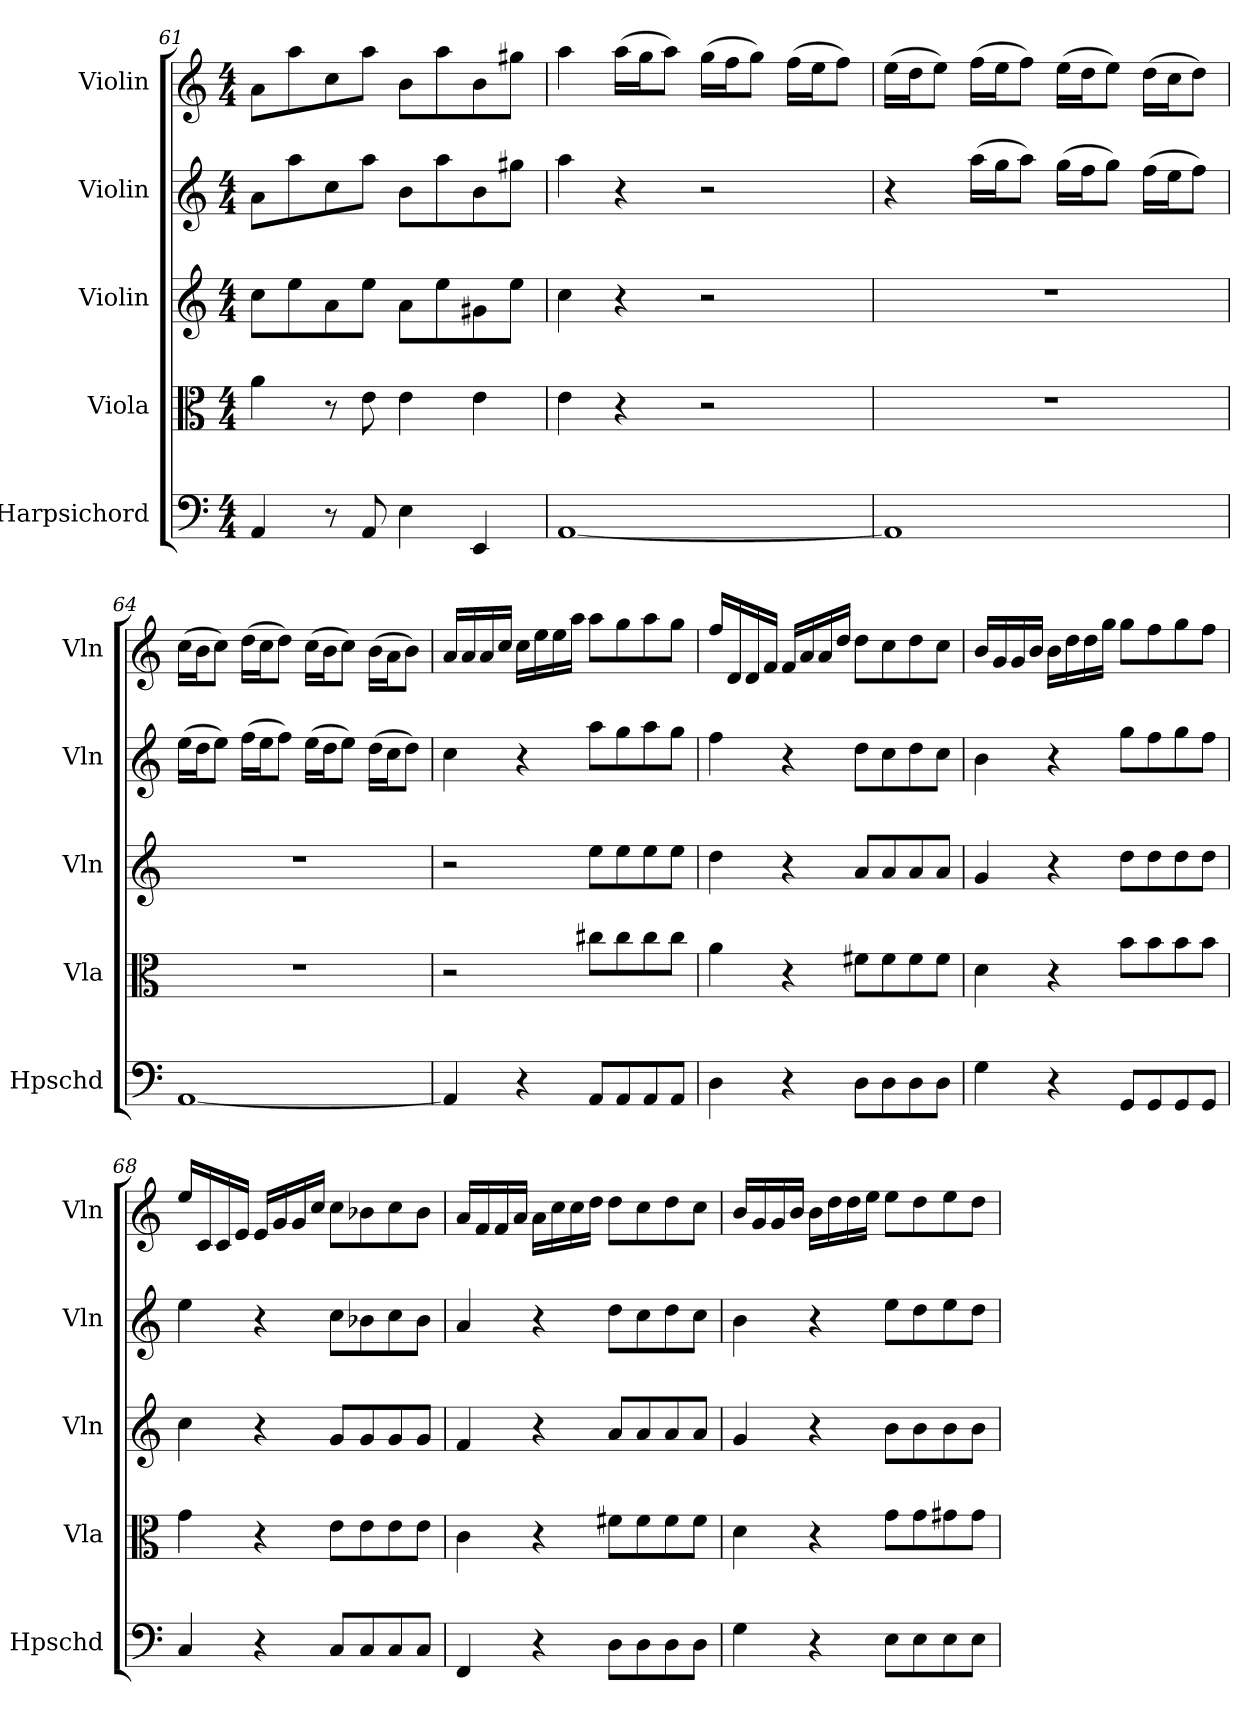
**kern	**kern	**kern	**kern	**kern
*part5	*part4	*part3	*part2	*part1
*staff5	*staff4	*staff3	*staff2	*staff1
*I"Harpsichord	*I"Viola	*I"Violin	*I"Violin	*I"Violin
*I'Hpschd	*I'Vla	*I'Vln	*I'Vln	*I'Vln
*clefF4	*clefC3	*clefG2	*clefG2	*clefG2
*k[]	*k[]	*k[]	*k[]	*k[]
*C:	*C:	*C:	*C:	*C:
*M4/4	*M4/4	*M4/4	*M4/4	*M4/4
=61	=61	=61	=61	=61
4AA/	4a\	8cc\L	8a\L	8a\L
.	.	8ee\	8aa\	8aa\
8r	8r	8a\	8cc\	8cc\
8AA/	8e\	8ee\J	8aa\J	8aa\J
4E\	4e\	8a\L	8b\L	8b\L
.	.	8ee\	8aa\	8aa\
4EE/	4e\	8g#X\	8b\	8b\
.	.	8ee\J	8gg#X\J	8gg#X\J
=62	=62	=62	=62	=62
[1AA/	4e\	4cc\	4aa\	4aa\
.	4r	4r	4r	(16aa\LL
.	.	.	.	16gg\J
.	.	.	.	8aa\J)
.	2r	2r	2r	(16gg\LL
.	.	.	.	16ff\J
.	.	.	.	8gg\J)
.	.	.	.	(16ff\LL
.	.	.	.	16ee\J
.	.	.	.	8ff\J)
=63	=63	=63	=63	=63
1AA/]	1r	1r	4r	(16ee\LL
.	.	.	.	16dd\J
.	.	.	.	8ee\J)
.	.	.	(16aa\LL	(16ff\LL
.	.	.	16gg\J	16ee\J
.	.	.	8aa\J)	8ff\J)
.	.	.	(16gg\LL	(16ee\LL
.	.	.	16ff\J	16dd\J
.	.	.	8gg\J)	8ee\J)
.	.	.	(16ff\LL	(16dd\LL
.	.	.	16ee\J	16cc\J
.	.	.	8ff\J)	8dd\J)
=64	=64	=64	=64	=64
[1AA/	1r	1r	(16ee\LL	(16cc\LL
.	.	.	16dd\J	16b\J
.	.	.	8ee\J)	8cc\J)
.	.	.	(16ff\LL	(16dd\LL
.	.	.	16ee\J	16cc\J
.	.	.	8ff\J)	8dd\J)
.	.	.	(16ee\LL	(16cc\LL
.	.	.	16dd\J	16b\J
.	.	.	8ee\J)	8cc\J)
.	.	.	(16dd\LL	(16b\LL
.	.	.	16cc\J	16a\J
.	.	.	8dd\J)	8b\J)
=65	=65	=65	=65	=65
4AA/]	2r	2r	4cc\	16a/LL
.	.	.	.	16a/
.	.	.	.	16a/
.	.	.	.	16cc/JJ
4r	.	.	4r	16cc\LL
.	.	.	.	16ee\
.	.	.	.	16ee\
.	.	.	.	16aa\JJ
8AA/L	8cc#X\L	8ee\L	8aa\L	8aa\L
8AA/	8cc#\	8ee\	8gg\	8gg\
8AA/	8cc#\	8ee\	8aa\	8aa\
8AA/J	8cc#\J	8ee\J	8gg\J	8gg\J
=66	=66	=66	=66	=66
4D\	4a\	4dd\	4ff\	16ff/LL
.	.	.	.	16d/
.	.	.	.	16d/
.	.	.	.	16f/JJ
4r	4r	4r	4r	16f/LL
.	.	.	.	16a/
.	.	.	.	16a/
.	.	.	.	16dd/JJ
8D\L	8f#X\L	8a/L	8dd\L	8dd\L
8D\	8f#\	8a/	8cc\	8cc\
8D\	8f#\	8a/	8dd\	8dd\
8D\J	8f#\J	8a/J	8cc\J	8cc\J
=67	=67	=67	=67	=67
4G\	4d\	4g/	4b\	16b/LL
.	.	.	.	16g/
.	.	.	.	16g/
.	.	.	.	16b/JJ
4r	4r	4r	4r	16b\LL
.	.	.	.	16dd\
.	.	.	.	16dd\
.	.	.	.	16gg\JJ
8GG/L	8b\L	8dd\L	8gg\L	8gg\L
8GG/	8b\	8dd\	8ff\	8ff\
8GG/	8b\	8dd\	8gg\	8gg\
8GG/J	8b\J	8dd\J	8ff\J	8ff\J
=68	=68	=68	=68	=68
4C/	4g\	4cc\	4ee\	16ee/LL
.	.	.	.	16c/
.	.	.	.	16c/
.	.	.	.	16e/JJ
4r	4r	4r	4r	16e/LL
.	.	.	.	16g/
.	.	.	.	16g/
.	.	.	.	16cc/JJ
8C/L	8e\L	8g/L	8cc\L	8cc\L
8C/	8e\	8g/	8b-X\	8b-X\
8C/	8e\	8g/	8cc\	8cc\
8C/J	8e\J	8g/J	8b-\J	8b-\J
=69	=69	=69	=69	=69
4FF/	4c\	4f/	4a/	16a/LL
.	.	.	.	16f/
.	.	.	.	16f/
.	.	.	.	16a/JJ
4r	4r	4r	4r	16a\LL
.	.	.	.	16cc\
.	.	.	.	16cc\
.	.	.	.	16dd\JJ
8D\L	8f#X\L	8a/L	8dd\L	8dd\L
8D\	8f#\	8a/	8cc\	8cc\
8D\	8f#\	8a/	8dd\	8dd\
8D\J	8f#\J	8a/J	8cc\J	8cc\J
=70	=70	=70	=70	=70
4G\	4d\	4g/	4b\	16b/LL
.	.	.	.	16g/
.	.	.	.	16g/
.	.	.	.	16b/JJ
4r	4r	4r	4r	16b\LL
.	.	.	.	16dd\
.	.	.	.	16dd\
.	.	.	.	16ee\JJ
8E\L	8g\L	8b\L	8ee\L	8ee\L
8E\	8g\	8b\	8dd\	8dd\
8E\	8g#X\	8b\	8ee\	8ee\
8E\J	8g#\J	8b\J	8dd\J	8dd\J
=	=	=	=	=
*-	*-	*-	*-	*-
